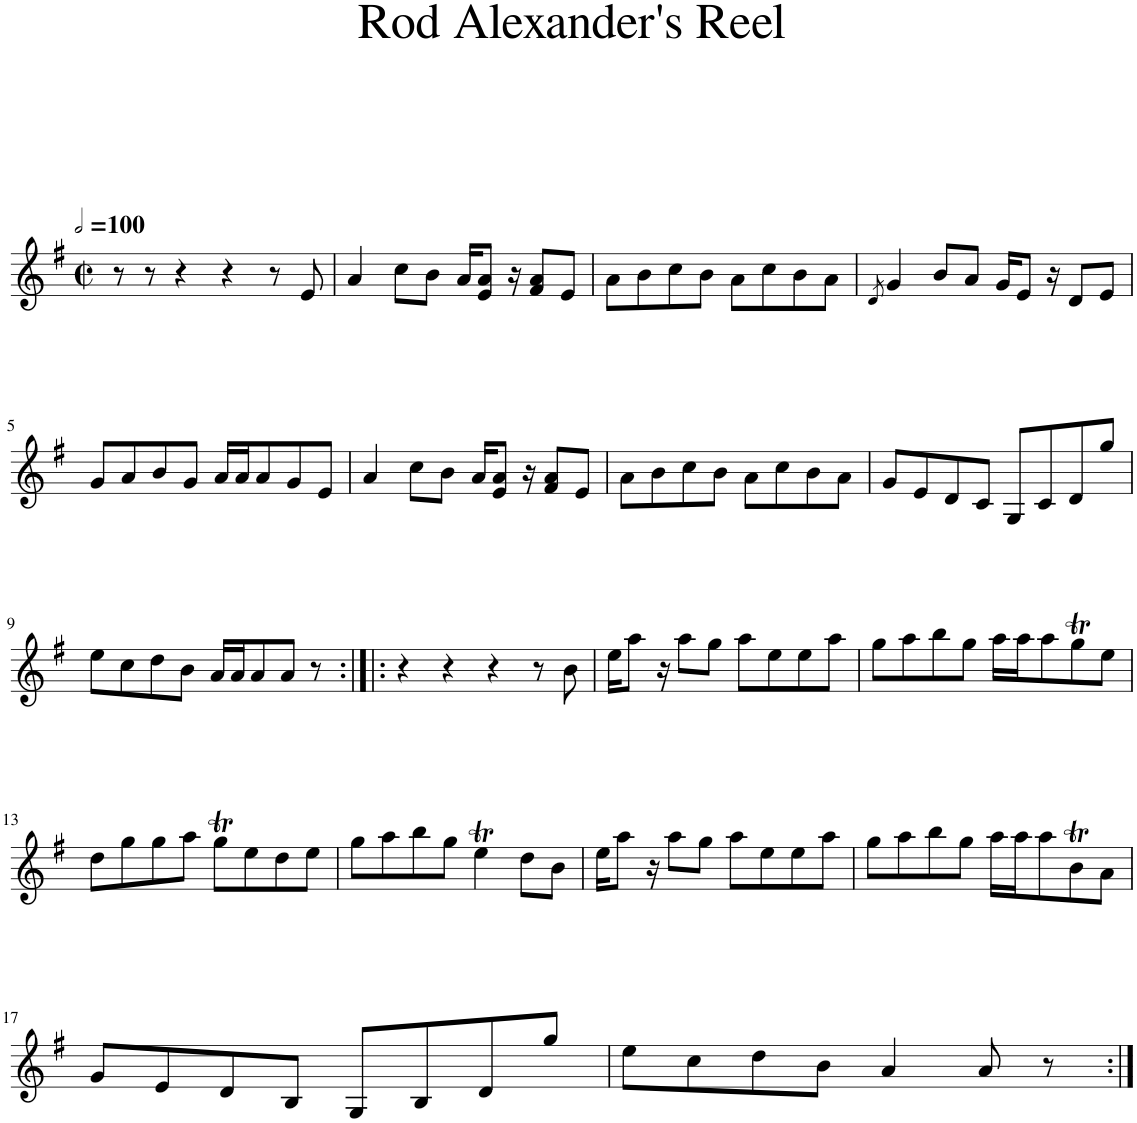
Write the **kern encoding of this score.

**kern
*part1
*staff1
*I"Violin
*I'Vln
*clefG2
*k[f#]
*M2/2
*met(c|)
=1
!LO:TX:a:B:t=𝅗𝅥 =100
8r
8r
4r
4r
8r
8e/
=2
4a/
8cc\L
8b\J
16a/KL
8e/ 8a/J
16r
8f#/ 8a/L
8e/J
=3
8a\L
8b\
8cc\
8b\J
8a\L
8cc\
8b\
8a\J
=4
8qd/
4g/
8b/L
8a/J
16g/KL
8e/J
16r
8d/L
8e/J
!!LO:LB:g=z
=5
8g/L
8a/
8b/
8g/J
16a/LL
16a/J
8a/
8g/
8e/J
=6
4a/
8cc\L
8b\J
16a/KL
8e/ 8a/J
16r
8f#/ 8a/L
8e/J
=7
8a\L
8b\
8cc\
8b\J
8a\L
8cc\
8b\
8a\J
=8
8g/L
8e/
8d/
8c/J
8G/L
8c/
8d/
8gg/J
!!LO:LB:g=z
=9
8ee\L
8cc\
8dd\
8b\J
16a/LL
16a/J
8a/
8a/J
8r
=10:|!|:
4r
4r
4r
8r
8b\
=11
16ee\KL
8aa\J
16r
8aa\L
8gg\J
8aa\L
8ee\
8ee\
8aa\J
=12
8gg\L
8aa\
8bb\
8gg\J
16aa\LL
16aa\J
8aa\
8ggT\
8ee\J
!!LO:LB:g=z
=13
8dd\L
8gg\
8gg\
8aa\J
8ggT\L
8ee\
8dd\
8ee\J
=14
8gg\L
8aa\
8bb\
8gg\J
4eeT\
8dd\L
8b\J
=15
16ee\KL
8aa\J
16r
8aa\L
8gg\J
8aa\L
8ee\
8ee\
8aa\J
=16
8gg\L
8aa\
8bb\
8gg\J
16aa\LL
16aa\J
8aa\
8bt\
8a\J
!!LO:LB:g=z
=17
8g/L
8e/
8d/
8B/J
8G/L
8B/
8d/
8gg/J
=18
8ee\L
8cc\
8dd\
8b\J
4a/
8a/
8r
=:|!
*-
